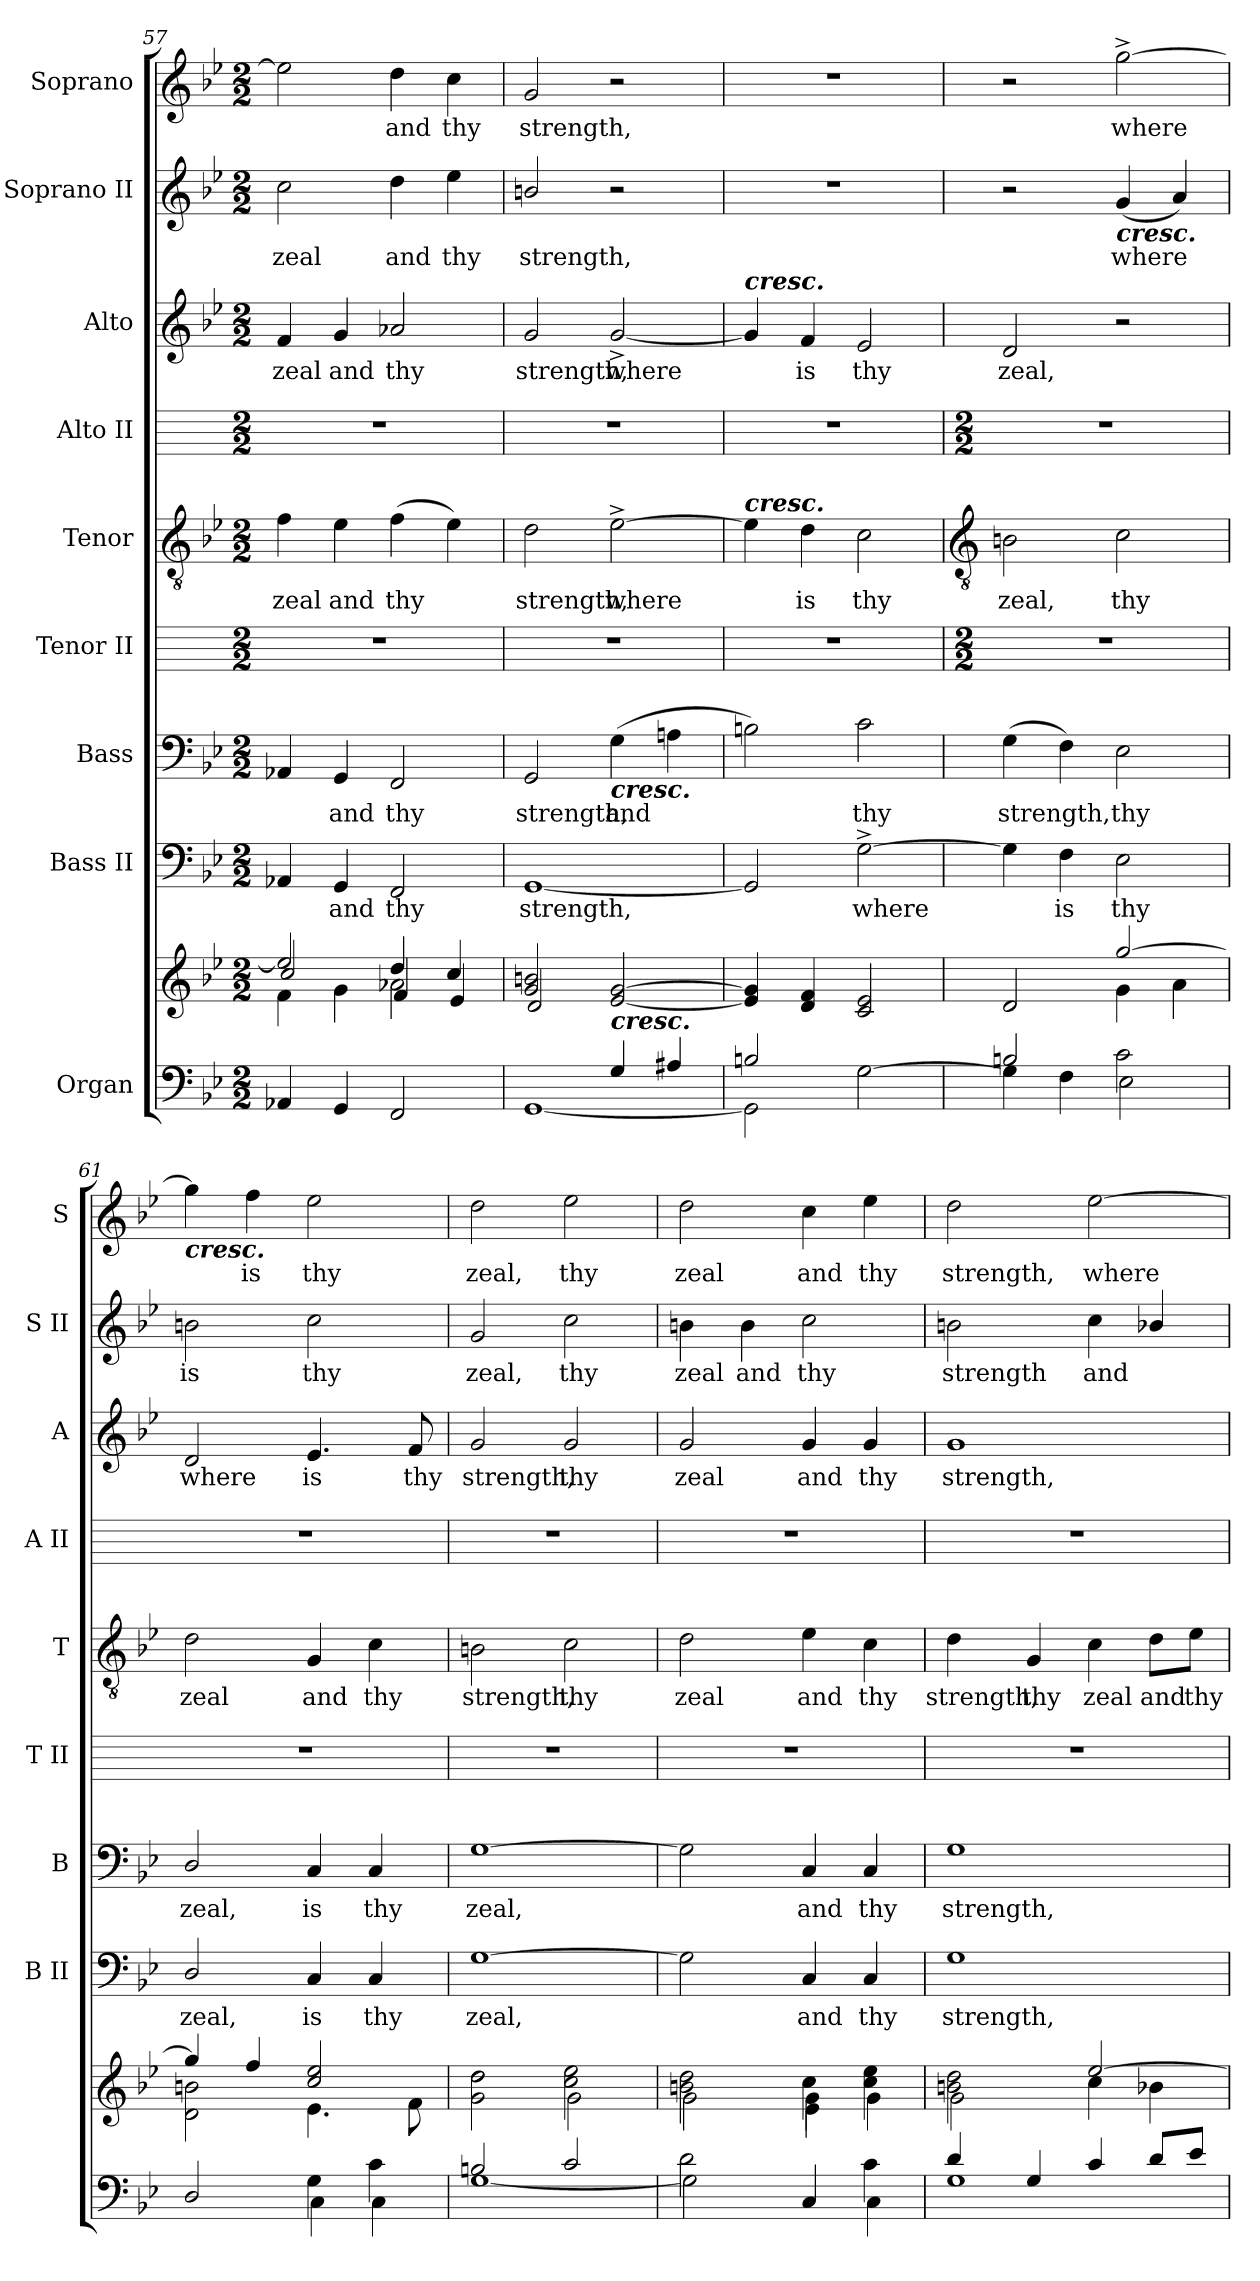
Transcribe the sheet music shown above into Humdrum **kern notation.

**kern	**kern	**kern	**text	**kern	**text	**kern	**kern	**text	**kern	**kern	**text	**kern	**text	**kern	**text
*part9	*part9	*part8	*part8	*part7	*part7	*part6	*part5	*part5	*part4	*part3	*part3	*part2	*part2	*part1	*part1
*staff10	*staff9	*staff8	*staff8	*staff7	*staff7	*staff6	*staff5	*staff5	*staff4	*staff3	*staff3	*staff2	*staff2	*staff1	*staff1
*I"Organ	*	*I"Bass II	*	*I"Bass	*	*I"Tenor II	*I"Tenor	*	*I"Alto II	*I"Alto	*	*I"Soprano II	*	*I"Soprano	*
*	*	*I'B II	*	*I'B	*	*I'T II	*I'T	*	*I'A II	*I'A	*	*I'S II	*	*I'S	*
*clefF4	*clefG2	*clefF4	*	*clefF4	*	*	*clefGv2	*	*	*clefG2	*	*clefG2	*	*clefG2	*
*k[b-e-]	*k[b-e-]	*k[b-e-]	*	*k[b-e-]	*	*	*k[b-e-]	*	*	*k[b-e-]	*	*k[b-e-]	*	*k[b-e-]	*
*B-:	*B-:	*B-:	*	*B-:	*	*	*B-:	*	*	*B-:	*	*B-:	*	*B-:	*
*M2/2	*M2/2	*M2/2	*	*M2/2	*	*M2/2	*M2/2	*	*M2/2	*M2/2	*	*M2/2	*	*M2/2	*
=57	=57	=57	=57	=57	=57	=57	=57	=57	=57	=57	=57	=57	=57	=57	=57
*	*^	*	*	*	*	*	*	*	*	*	*	*	*	*	*
*	*	*^	*	*	*	*	*	*	*	*	*	*	*	*	*	*
!	!	!	!	!	!	!	!	!	!	!LO:LY:b	!	!	!LO:LY:b	!	!LO:LY:b	!	!
4AA-X/	2ee-/]	2cc/	4f\	4AA-X	.	4AA-X	.	1r	4f	zeal	1r	4f	zeal	2cc	zeal	2ee-]	.
!	!	!	!	!	!LO:LY:b	!	!LO:LY:b	!	!	!LO:LY:b	!	!	!LO:LY:b	!	!	!	!
4GG/	.	.	4g\	4GG	and	4GG	and	.	4e-	and	.	4g	and	.	.	.	.
!	!	!	!	!	!LO:LY:b	!	!LO:LY:b	!	!	!LO:LY:b	!	!	!LO:LY:b	!	!LO:LY:b	!	!LO:LY:b
2FF/	4dd/	2a-X\	4f/	2FF	thy	2FF	thy	.	(>4f	thy	.	2a-X	thy	4dd	and	4dd	and
!	!	!	!	!	!	!	!	!	!	!	!	!	!	!	!LO:LY:b	!	!LO:LY:b
.	4cc/	.	4e-/	.	.	.	.	.	4e-)	.	.	.	.	4ee-	thy	4cc	thy
=58	=58	=58	=58	=58	=58	=58	=58	=58	=58	=58	=58	=58	=58	=58	=58	=58	=58
*^	*	*	*	*	*	*	*	*	*	*	*	*	*	*	*	*	*
!	!	!	!	!	!	!LO:LY:b	!	!LO:LY:b	!	!	!LO:LY:b	!	!	!LO:LY:b	!	!LO:LY:b	!	!LO:LY:b
2ryy	[1GG\	2g/ 2bn/	2ryy	2d/	[1GG	strength,	2GG	strength,	1r	2d	strength,	1r	2g	strength,	2bn/	strength,	2g	strength,
!	!	!	!	!	!	!	!LO:TX:b:Bi:t=cresc.	!	!	!	!	!	!	!	!	!	!	!
!	!	!LO:TX:b:Bi:t=cresc.	!	!	!	!	!	!	!	!	!	!	!	!	!	!	!	!
!	!	!	!	!	!	!	!	!LO:LY:b	!	!	!LO:LY:b	!	!	!LO:LY:b	!	!	!	!
4G/	.	2ryy	[2e-/ [2g/	2ryy	.	.	(>4G	and	.	[2e-^	where	.	[2g^	where	2r	.	2r	.
4A#X/	.	.	.	.	.	.	4An	.	.	.	.	.	.	.	.	.	.	.
*	*	*	*v	*v	*	*	*	*	*	*	*	*	*	*	*	*	*	*
=59	=59	=59	=59	=59	=59	=59	=59	=59	=59	=59	=59	=59	=59	=59	=59	=59	=59
!	!	!	!	!	!	!	!	!	!	!	!	!LO:TX:a:Bi:t=cresc.	!	!	!	!	!
!	!	!	!	!	!	!	!	!	!LO:TX:a:Bi:t=cresc.	!	!	!	!	!	!	!	!
2Bn/	2GG\]	1ryy	4e-/] 4g/]	2GG]	.	2Bn)	.	1r	4e-]	.	1r	4g]	.	1r	.	1r	.
!	!	!	!	!	!	!	!	!	!	!LO:LY:b	!	!	!LO:LY:b	!	!	!	!
.	.	.	4d/ 4f/	.	.	.	.	.	4d	is	.	4f	is	.	.	.	.
!	!	!	!	!	!LO:LY:b	!	!LO:LY:b	!	!	!LO:LY:b	!	!	!LO:LY:b	!	!	!	!
2ryy	[2G\	.	2c/ 2e-/	[2G^	where	2c	thy	.	2c	thy	.	2e-	thy	.	.	.	.
!!LO:LB:g=z
=60	=60	=60	=60	=60	=60	=60	=60	=60	=60	=60	=60	=60	=60	=60	=60	=60	=60
*	*	*	*	*	*	*	*	*	*clefGv2	*	*	*	*	*	*	*	*
*	*	*	*	*	*	*	*	*M2/2	*	*	*M2/2	*	*	*	*	*	*
!	!	!	!	!	!	!	!LO:LY:b	!	!	!LO:LY:b	!	!	!LO:LY:b	!	!	!	!
2Bn/	4G\]	2ryy	2d/	4G]	.	(>4G	strength,	1r	2Bn	zeal,	1r	2d	zeal,	2r	.	2r	.
!	!	!	!	!	!LO:LY:b	!	!	!	!	!	!	!	!	!	!	!	!
.	4F\	.	.	4F	is	4F)	.	.	.	.	.	.	.	.	.	.	.
!	!	!	!	!	!	!	!	!	!	!	!	!	!	!LO:TX:b:Bi:t=cresc.	!	!	!
!	!	!	!	!	!LO:LY:b	!	!LO:LY:b	!	!	!LO:LY:b	!	!	!	!	!LO:LY:b	!	!LO:LY:b
2c\	2E-\	[2gg/	4g\	2E-	thy	2E-	thy	.	2c	thy	.	2r	.	(<4g	where	[2gg^	where
.	.	.	4a\	.	.	.	.	.	.	.	.	.	.	4a)	.	.	.
=61	=61	=61	=61	=61	=61	=61	=61	=61	=61	=61	=61	=61	=61	=61	=61	=61	=61
!	!	!	!	!	!	!	!	!	!	!	!	!	!	!	!	!LO:TX:b:Bi:t=cresc.	!
!	!	!	!	!	!LO:LY:b	!	!LO:LY:b	!	!	!LO:LY:b	!	!	!LO:LY:b	!	!LO:LY:b	!	!
2ryy	2D/	4gg/]	2d\ 2bn\	2D/	zeal,	2D/	zeal,	1r	2d	zeal	1r	2d	where	2bn	is	4gg]	.
!	!	!	!	!	!	!	!	!	!	!	!	!	!	!	!	!	!LO:LY:b
.	.	4ff/	.	.	.	.	.	.	.	.	.	.	.	.	.	4ff	is
!	!	!	!	!	!LO:LY:b	!	!LO:LY:b	!	!	!LO:LY:b	!	!	!LO:LY:b	!	!LO:LY:b	!	!LO:LY:b
4G\	4C\	2cc/ 2ee-/	4.e-\	4C	is	4C	is	.	4G	and	.	4.e-	is	2cc	thy	2ee-	thy
!	!	!	!	!	!LO:LY:b	!	!LO:LY:b	!	!	!LO:LY:b	!	!	!	!	!	!	!
4c\	4C\	.	.	4C	thy	4C	thy	.	4c	thy	.	.	.	.	.	.	.
!	!	!	!	!	!	!	!	!	!	!	!	!	!LO:LY:b	!	!	!	!
.	.	.	8f\	.	.	.	.	.	.	.	.	8f	thy	.	.	.	.
=62	=62	=62	=62	=62	=62	=62	=62	=62	=62	=62	=62	=62	=62	=62	=62	=62	=62
!	!	!	!	!	!LO:LY:b	!	!LO:LY:b	!	!	!LO:LY:b	!	!	!LO:LY:b	!	!LO:LY:b	!	!LO:LY:b
2Bn/	[1G\	2dd\	2g\ 2dd\	[1G	zeal,	[1G	zeal,	1r	2Bn	strength,	1r	2g	strength,	2g	zeal,	2dd	zeal,
!	!	!	!	!	!	!	!	!	!	!LO:LY:b	!	!	!LO:LY:b	!	!LO:LY:b	!	!LO:LY:b
2c/	.	2cc\ 2ee-\	2g\	.	.	.	.	.	2c	thy	.	2g	thy	2cc	thy	2ee-	thy
=63	=63	=63	=63	=63	=63	=63	=63	=63	=63	=63	=63	=63	=63	=63	=63	=63	=63
*	*	*	*^	*	*	*	*	*	*	*	*	*	*	*	*	*	*
!	!	!	!	!	!	!	!	!	!	!	!LO:LY:b	!	!	!LO:LY:b	!	!LO:LY:b	!	!LO:LY:b
2d\	2G\]	2bn\ 2dd\	2g\	2ryy	2G]	.	2G]	.	1r	2d	zeal	1r	2g	zeal	4bn	zeal	2dd	zeal
!	!	!	!	!	!	!	!	!	!	!	!	!	!	!	!	!LO:LY:b	!	!
.	.	.	.	.	.	.	.	.	.	.	.	.	.	.	4b	and	.	.
!	!	!	!	!	!	!LO:LY:b	!	!LO:LY:b	!	!	!LO:LY:b	!	!	!LO:LY:b	!	!LO:LY:b	!	!LO:LY:b
4ryy	4C/	4cc\	4g\	4e-\	4C	and	4C	and	.	4e-	and	.	4g	and	2cc	thy	4cc	and
!	!	!	!	!	!	!LO:LY:b	!	!LO:LY:b	!	!	!LO:LY:b	!	!	!LO:LY:b	!	!	!	!LO:LY:b
4c\	4C\	4cc\ 4ee-\	4g\	4ryy	4C	thy	4C	thy	.	4c	thy	.	4g	thy	.	.	4ee-	thy
=64	=64	=64	=64	=64	=64	=64	=64	=64	=64	=64	=64	=64	=64	=64	=64	=64	=64	=64
!	!	!	!	!	!	!LO:LY:b	!	!LO:LY:b	!	!	!LO:LY:b	!	!	!LO:LY:b	!	!LO:LY:b	!	!LO:LY:b
*	*	*	*v	*v	*	*	*	*	*	*	*	*	*	*	*	*	*	*
4d/	1G\	2bn\ 2dd\	2g\	1G	strength,	1G	strength,	1r	4d	strength,	1r	1g	strength,	2bn	strength	2dd	strength,
!	!	!	!	!	!	!	!	!	!	!LO:LY:b	!	!	!	!	!	!	!
4G/	.	.	.	.	.	.	.	.	4G	thy	.	.	.	.	.	.	.
!	!	!	!	!	!	!	!	!	!	!LO:LY:b	!	!	!	!	!LO:LY:b	!	!LO:LY:b
4c/	.	[2ee-/	4cc\	.	.	.	.	.	4c	zeal	.	.	.	4cc	and	[2ee-	where
!	!	!	!	!	!	!	!	!	!	!LO:LY:b	!	!	!	!	!	!	!
8d/L	.	.	4b-X\	.	.	.	.	.	8d\L	and	.	.	.	4b-X/	.	.	.
!	!	!	!	!	!	!	!	!	!	!LO:LY:b	!	!	!	!	!	!	!
8e-/J	.	.	.	.	.	.	.	.	8e-\J	thy	.	.	.	.	.	.	.
*v	*v	*	*	*	*	*	*	*	*	*	*	*	*	*	*	*	*
*	*v	*v	*	*	*	*	*	*	*	*	*	*	*	*	*	*
=	=	=	=	=	=	=	=	=	=	=	=	=	=	=	=
*-	*-	*-	*-	*-	*-	*-	*-	*-	*-	*-	*-	*-	*-	*-	*-
